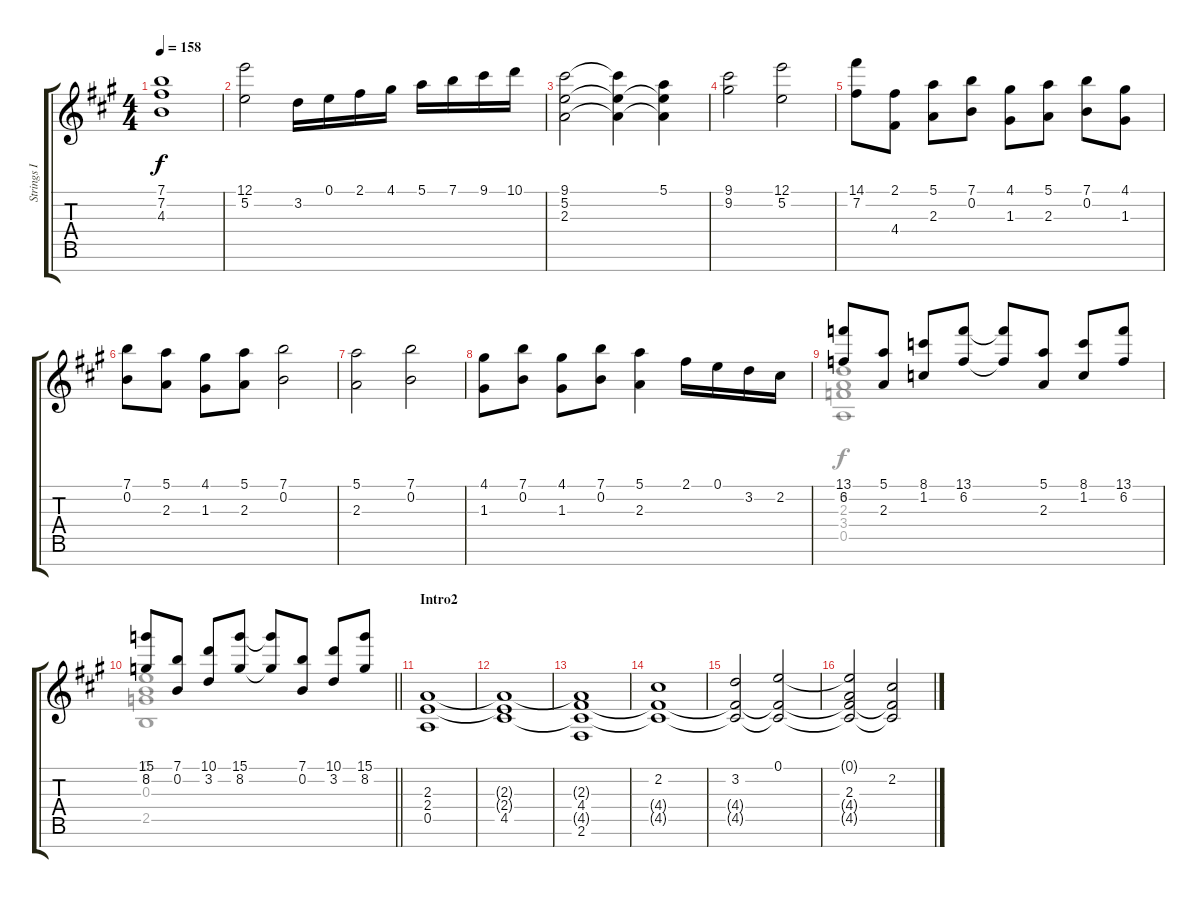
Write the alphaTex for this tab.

\track ("Strings I" "Strings I") {instrument stringensemble1}
\staff {score tabs}
\tuning (E5 B4 G4 D4 A3 E3 B2) {hide}
\voice
\ts (4 4)
\tempo 158
\clef g2
\ks a
(7.1 7.2 4.3).1{dy f} |
(12.1 5.2).2 3.2.16 0.1.16 2.1.16 4.1.16 5.1.16 7.1.16 9.1.16 10.1.16 |
(9.1 5.2 2.3).2 (9.1{t} 5.2{t} 2.3{t}).4 (5.1 5.2{t} 2.3{t}).4 |
(9.1 9.2).2 (12.1 5.2).2 |
(14.1 7.2).8 (2.1 4.4).8 (5.1 2.3).8 (7.1 0.2).8 (4.1 1.3).8 (5.1 2.3).8 (7.1 0.2).8 (4.1 1.3).8 |
(7.1 0.2).8 (5.1 2.3).8 (4.1 1.3).8 (5.1 2.3).8 (7.1 0.2).2 |
(5.1 2.3).2 (7.1 0.2).2 |
(4.1 1.3).8 (7.1 0.2).8 (4.1 1.3).8 (7.1 0.2).8 (5.1 2.3).4 2.1.16 0.1.16 3.2.16 2.2.16 |
(13.1 6.2).8 (5.1 2.3).8 (8.1 1.2).8 (13.1 6.2).8 (13.1{t} 6.2{t}).8 (5.1 2.3).8 (8.1 1.2).8 (13.1 6.2).8 |
\barLineRight lightlight
(15.1 8.2).8 (7.1 0.2).8 (10.1 3.2).8 (15.1 8.2).8 (15.1{t} 8.2{t}).8 (7.1 0.2).8 (10.1 3.2).8 (15.1 8.2).8 |
\section ("" "Intro2")
(2.3 2.4 0.5).1 |
(2.3{t} 2.4{t} 4.5).1 |
(2.3{t} 4.4 4.5{t} 2.6).1 |
(2.2 4.4{t} 4.5{t}).1 |
(3.2 4.4{t} 4.5{t}).2 (0.1 4.4{t} 4.5{t}).2 |
(0.1{t} 2.3 4.4{t} 4.5{t}).2 (2.2 4.4{t} 4.5{t}).2
\voice
\clef g2
\ottava regular
\simile none
\ks a
|
|
|
|
|
|
|
|
(3.2 2.3 3.4 0.5).1 |
\barLineRight lightlight
(0.1 0.2 0.3 2.5).1 |
|
|
|
|
|
